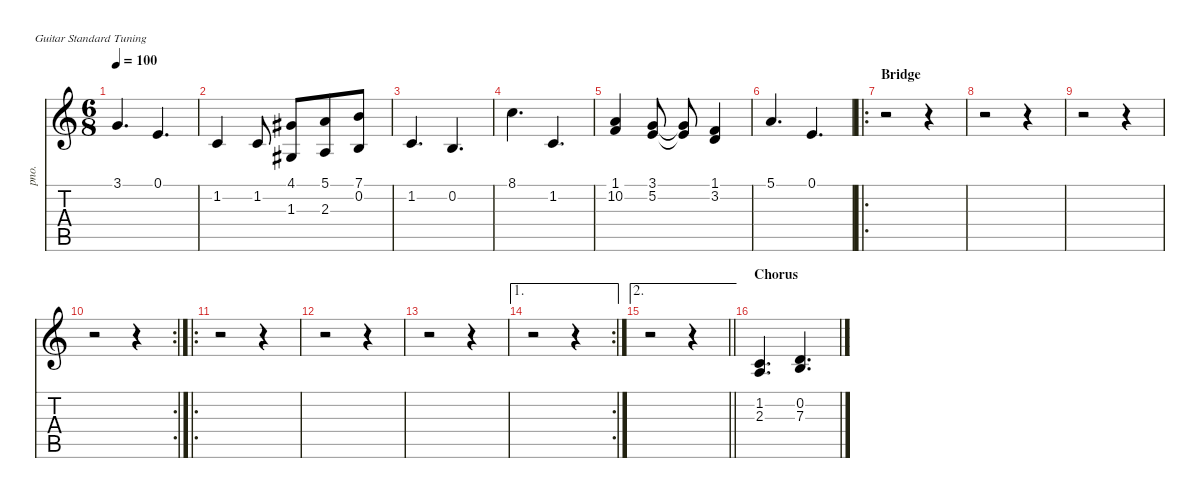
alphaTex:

\defaultSystemsLayout 4
\hideDynamics
\bracketExtendMode nobrackets
\track ("Piano - Brendan O'Brien" "pno.") {instrument acousticgrandpiano}
\staff {score tabs}
\tuning (E4 B3 G3 D3 A2 E2)
\ts (6 8)
\tempo 100
\clef g2
\ks c
3.1.4{d dy f} 0.1.4{d} |
1.2.4 1.2.8 (4.1{acc #} 1.3{acc #}).8 (5.1 2.3).8 (7.1 0.2).8 |
1.2.4{d} 0.2.4{d} |
8.1.4{d} 1.2.4{d} |
(1.1 10.2).4 (3.1 5.2).8 (3.1{t} 5.2{t}).8 (1.1 3.2).4 |
5.1.4{d} 0.1.4{d} |
\ro
\section ("" "Bridge")
r.2 r.4 |
r.2 r.4 |
r.2 r.4 |
\rc 2
r.2 r.4 |
\ro
r.2 r.4 |
r.2 r.4 |
r.2 r.4 |
\ae 1
\rc 2
r.2 r.4 |
\ae 2
\barLineRight lightlight
r.2 r.4 |
\section ("" "Chorus")
(1.2 2.3).4{d} (0.2 7.3).4{d}
